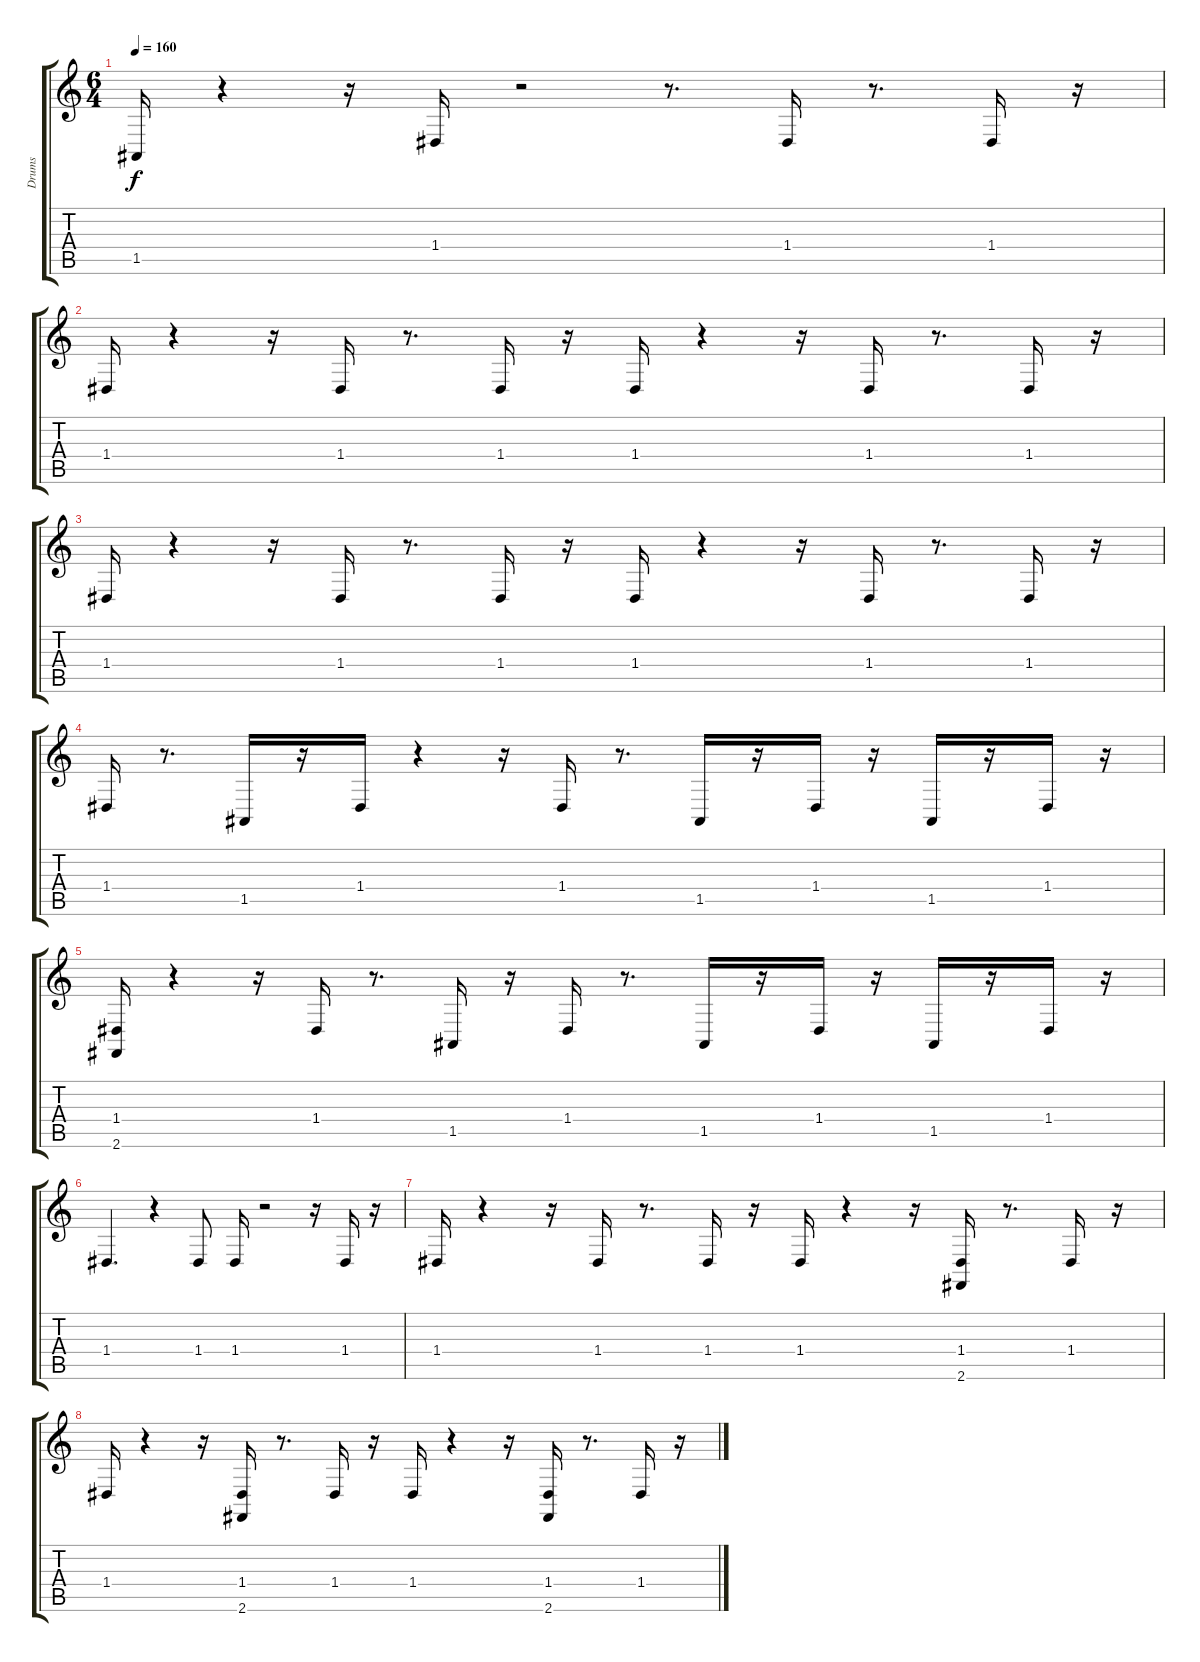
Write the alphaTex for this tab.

\track ("Drums" "Drums") {instrument melodictom}
\staff {score tabs}
\tuning (E4 B3 G3 D3 A2 E2) {hide}
\ts (6 4)
\tempo 160
\clef g2
\ks c
1.5.16{dy f} r.4 r.16 1.4.16 r.2 r.8{d} 1.4.16 r.8{d} 1.4.16 r.16 |
1.4.16 r.4 r.16 1.4.16 r.8{d} 1.4.16 r.16 1.4.16 r.4 r.16 1.4.16 r.8{d} 1.4.16 r.16 |
1.4.16 r.4 r.16 1.4.16 r.8{d} 1.4.16 r.16 1.4.16 r.4 r.16 1.4.16 r.8{d} 1.4.16 r.16 |
1.4.16 r.8{d} 1.5.16 r.16 1.4.16 r.4 r.16 1.4.16 r.8{d} 1.5.16 r.16 1.4.16 r.16 1.5.16 r.16 1.4.16 r.16 |
(1.4 2.6).16 r.4 r.16 1.4.16 r.8{d} 1.5.16 r.16 1.4.16 r.8{d} 1.5.16 r.16 1.4.16 r.16 1.5.16 r.16 1.4.16 r.16 |
1.4.4{d} r.4 1.4.8 1.4.16 r.2 r.16 1.4.16 r.16 |
1.4.16 r.4 r.16 1.4.16 r.8{d} 1.4.16 r.16 1.4.16 r.4 r.16 (1.4 2.6).16 r.8{d} 1.4.16 r.16 |
1.4.16 r.4 r.16 (1.4 2.6).16 r.8{d} 1.4.16 r.16 1.4.16 r.4 r.16 (1.4 2.6).16 r.8{d} 1.4.16 r.16
